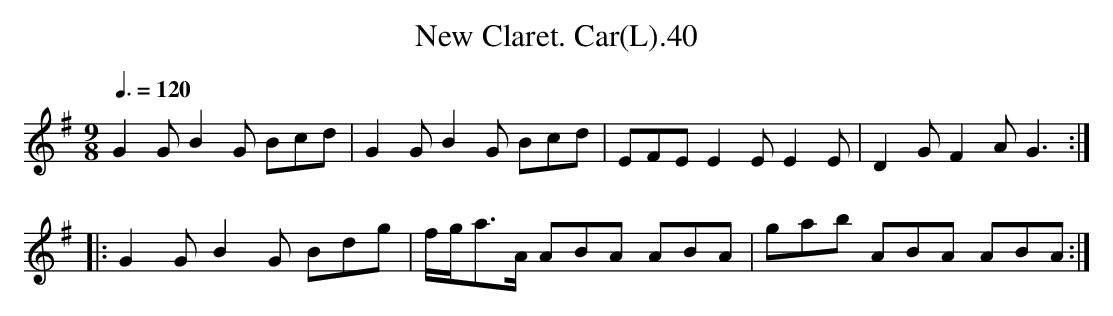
X:1
T:New Claret. Car(L).40
M:9/8
L:1/8
Q:3/8=120
K:G
G2G B2G Bcd|G2G B2G Bcd|EFE E2E E2E|D2G F2A G3:|
|:G2G B2G Bdg|f/g/a>A ABA ABA|gab ABA ABA:|
